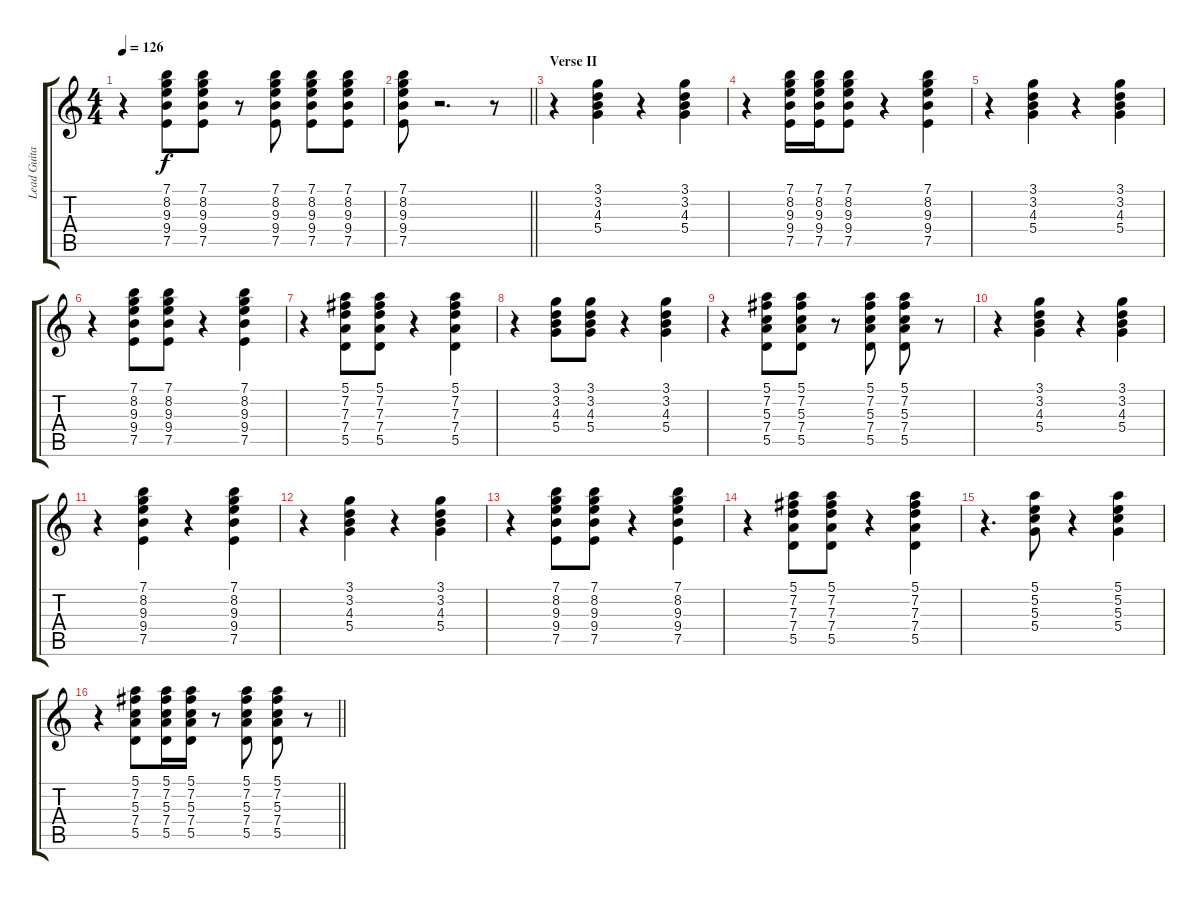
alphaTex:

\track ("Lead Guitar" "Lead Guita") {instrument electricguitarclean}
\staff {score tabs}
\tuning (E4 B3 G3 D3 A2 E2) {hide}
\ts (4 4)
\tempo 126
\clef g2
\ks c
r.4{dy f} (7.1 8.2 9.3 9.4 7.5).8 (7.1 8.2 9.3 9.4 7.5).8 r.8 (7.1 8.2 9.3 9.4 7.5).8 (7.1 8.2 9.3 9.4 7.5).8 (7.1 8.2 9.3 9.4 7.5).8 |
\barLineRight lightlight
(7.1 8.2 9.3 9.4 7.5).8 r.2{d} r.8 |
\section ("" "Verse II")
r.4 (3.1 3.2 4.3 5.4).4 r.4 (3.1 3.2 4.3 5.4).4 |
r.4 (7.1 8.2 9.3 9.4 7.5).16 (7.1 8.2 9.3 9.4 7.5).16 (7.1 8.2 9.3 9.4 7.5).8 r.4 (7.1 8.2 9.3 9.4 7.5).4 |
r.4 (3.1 3.2 4.3 5.4).4 r.4 (3.1 3.2 4.3 5.4).4 |
r.4 (7.1 8.2 9.3 9.4 7.5).8 (7.1 8.2 9.3 9.4 7.5).8 r.4 (7.1 8.2 9.3 9.4 7.5).4 |
r.4 (5.1 7.2 7.3 7.4 5.5).8 (5.1 7.2 7.3 7.4 5.5).8 r.4 (5.1 7.2 7.3 7.4 5.5).4 |
r.4 (3.1 3.2 4.3 5.4).8 (3.1 3.2 4.3 5.4).8 r.4 (3.1 3.2 4.3 5.4).4 |
r.4 (5.1 7.2 5.3 7.4 5.5).8 (5.1 7.2 5.3 7.4 5.5).8 r.8 (5.1 7.2 5.3 7.4 5.5).8 (5.1 7.2 5.3 7.4 5.5).8 r.8 |
r.4 (3.1 3.2 4.3 5.4).4 r.4 (3.1 3.2 4.3 5.4).4 |
r.4 (7.1 8.2 9.3 9.4 7.5).4 r.4 (7.1 8.2 9.3 9.4 7.5).4 |
r.4 (3.1 3.2 4.3 5.4).4 r.4 (3.1 3.2 4.3 5.4).4 |
r.4 (7.1 8.2 9.3 9.4 7.5).8 (7.1 8.2 9.3 9.4 7.5).8 r.4 (7.1 8.2 9.3 9.4 7.5).4 |
r.4 (5.1 7.2 7.3 7.4 5.5).8 (5.1 7.2 7.3 7.4 5.5).8 r.4 (5.1 7.2 7.3 7.4 5.5).4 |
r.4{d} (5.1 5.2 5.3 5.4).8 r.4 (5.1 5.2 5.3 5.4).4 |
\barLineRight lightlight
r.4 (5.1 7.2 5.3 7.4 5.5).8 (5.1 7.2 5.3 7.4 5.5).16 (5.1 7.2 5.3 7.4 5.5).16 r.8 (5.1 7.2 5.3 7.4 5.5).8 (5.1 7.2 5.3 7.4 5.5).8 r.8
